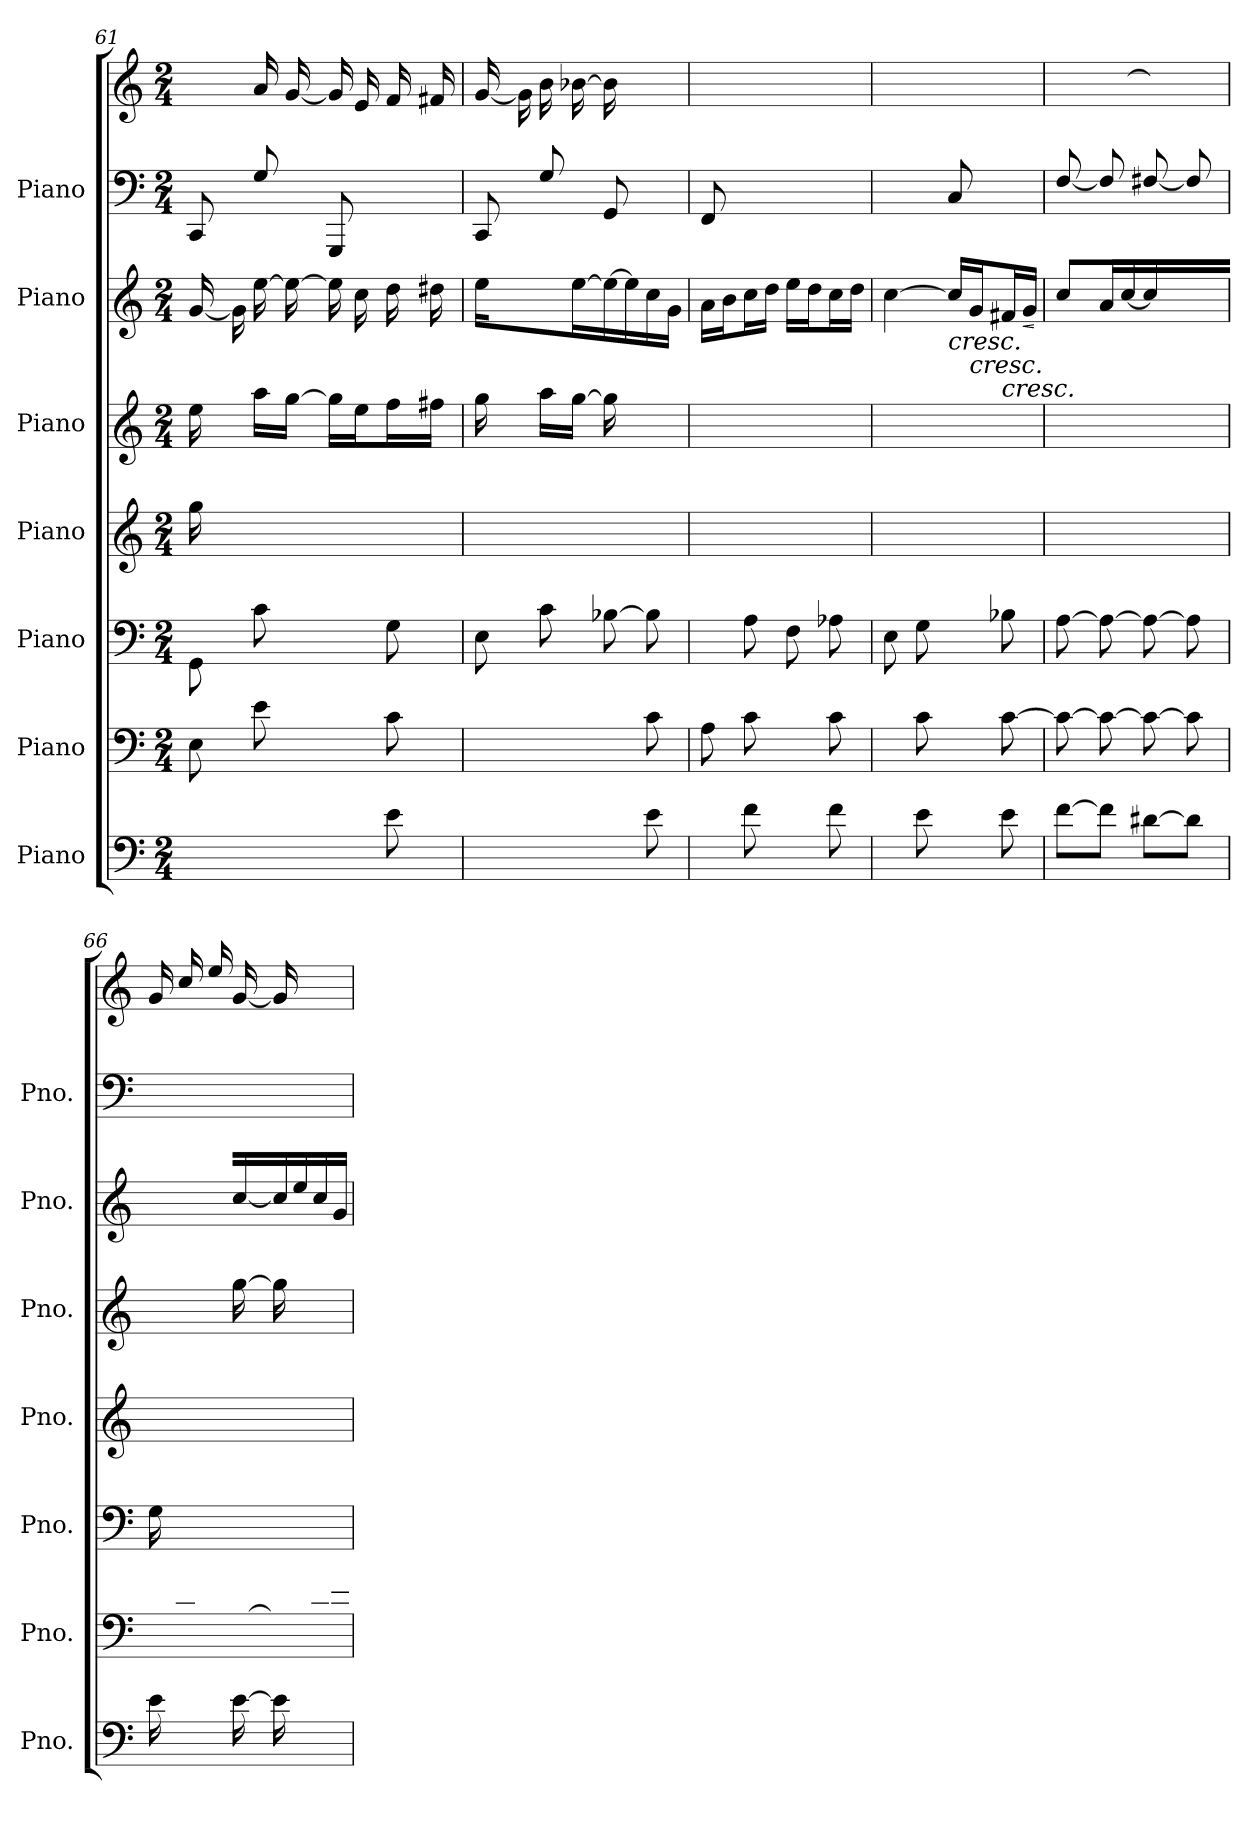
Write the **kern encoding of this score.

**kern	**kern	**kern	**kern	**kern	**kern	**dynam	**kern	**kern
*part7	*part6	*part5	*part4	*part3	*part2	*part2	*part1	*part1
*staff8	*staff7	*staff6	*staff5	*staff4	*staff3	*staff3	*staff2	*staff1
*I"Piano	*I"Piano	*I"Piano	*I"Piano	*I"Piano	*I"Piano	*	*I"Piano	*
*I'Pno.	*I'Pno.	*I'Pno.	*I'Pno.	*I'Pno.	*I'Pno.	*	*I'Pno.	*
!!LO:LB:g=z
*clefF4	*clefF4	*clefF4	*clefG2	*clefG2	*clefG2	*	*clefF4	*clefG2
*k[]	*k[]	*k[]	*k[]	*k[]	*k[]	*	*k[]	*k[]
*M2/4	*M2/4	*M2/4	*M2/4	*M2/4	*M2/4	*	*M2/4	*M2/4
=61	=61	=61	=61	=61	=61	=61	=61	=61
4.ryy	8Ei\	8GGj\	16ggZ	16eeV	[16gN	.	8CCl/	8ryy
.	.	.	4..ryy	16ryy	16gN\]	.	.	.
.	8ei\	8cj\	.	16aaV\LL	[16eeN	.	8Gl/	16a!
.	.	.	.	[16ggV\JJ	16eeN_	.	.	[16g!
.	8ryy	8ryy	.	16ggV\LL]	16eeN]	.	8GGGl/L	16g!]
.	.	.	.	16eeV\J	16ccN	.	.	16e!
8e+	8ci\	8Gj\	.	16ffV\L	16ddN	.	8ryy	16f!
.	.	.	.	16ff#XV\JJ	16dd#XN	.	.	16f#X!
=62	=62	=62	=62	=62	=62	=62	=62	=62
4.ryy	4.ryy	8Ej\	2ryy	16ggV	16eeN	.	8CCl/	[16g!
.	.	.	.	16ryy	8ryy	.	.	16g!\]
.	.	8cj\	.	16aaV\LL	.	.	8Gl/	16b!
.	.	.	.	[16ggV\JJ	[16eeN	.	.	[16b-X!
.	.	[8B-Xj\	.	16ggV]	16eeN_	.	8GGl/	16b-!]
.	.	.	.	8.ryy	16eeN\]	.	.	8.ryy
8e+	8ci\	8B-j\]	.	.	16ccN\	.	8ryy	.
.	.	.	.	.	16gN\JJ	.	.	.
=63	=63	=63	=63	=63	=63	=63	=63	=63
8ryy	8Ai\	8ryy	2ryy	2ryy	16aN\LL	.	8FFl/	2ryy
.	.	.	.	.	16bN\J	.	.	.
8f+	8ci\	8Aj\	.	.	16ccN\L	.	4.ryy	.
.	.	.	.	.	16ddN\JJ	.	.	.
8ryy	8ryy	8Fj\L	.	.	16eeN\LL	.	.	.
.	.	.	.	.	16ddN\J	.	.	.
8f+	8ci\	8A-Xj\	.	.	16ccN\L	.	.	.
.	.	.	.	.	16ddN\JJ	.	.	.
=64	=64	=64	=64	=64	=64	=64	=64	=64
8ryy	8ryy	8Ej\L	2ryy	2ryy	[4ccN\	.	4ryy	2ryy
8e+	8ci\	8Gj\	.	.	.	.	.	.
!	!	!	!	!	!	!LO:HP:b	!	!
8ryy	8ryy	8ryy	.	.	16ccN/LL]	<	8Cl/L	.
!	!	!	!	!	!	!LO:HP:b	!	!
.	.	.	.	.	16gN/J	<	.	.
!	!	!	!	!	!	!LO:HP:b	!	!
8e+	[8ci\	8B-Xj\	.	.	16f#XN/L	<	8ryy	.
!	!	!	!	!	!	!LO:HP:b	!	!
!	!	!	!	!	!	!LO:HP:n=1:b	!	!
.	.	.	.	.	16gN/JJ	< <	.	.
.	.	.	.	.	.	[ [ [ [	.	.
!!LO:LB:g=z
=65	=65	=65	=65	=65	=65	=65	=65	=65
[8f+\L	8ci\_	[8Aj\	2ryy	2ryy	8ccN/L	.	[8Fl/	8.ryy
8f+\J]	8ci\_	8Aj\_	.	.	16aN/L	[	8Fl/]	.
.	.	.	.	.	[16ccN/	.	.	[16b!
[8d#X+\L	8ci\_	8Aj\_	.	.	16ccN/]	.	[8F#Xl/	16b!]
.	.	.	.	.	8.ryy	.	.	16a!\
8d#+\J]	8ci\]	8Aj\]	.	.	.	.	8F#l/]	16cc!\
.	.	.	.	.	.	.	.	16a!\JJ
=66	=66	=66	=66	=66	=66	=66	=66	=66
16e+	16ryy	16Gj\	2ryy	8.ryy	8.ryy	.	2ryy	16g!/LL
8ryy	16ci\	4..ryy	.	.	.	.	.	16cc!/
.	16Bi\	.	.	.	.	.	.	16ee!/
[16e+	[16Ai\	.	.	[16ggV	[16ccN/	.	.	[16g!/
16e+]	16Ai\]	.	.	16ggV]	16ccN/]	.	.	16g!/]
8.ryy	16Bi\	.	.	8.ryy	16eeN/	.	.	8.ryy
.	16ci\	.	.	.	16ccN/	.	.	.
.	16ei\JJ	.	.	.	16gN/JJ	.	.	.
=	=	=	=	=	=	=	=	=
*-	*-	*-	*-	*-	*-	*-	*-	*-
